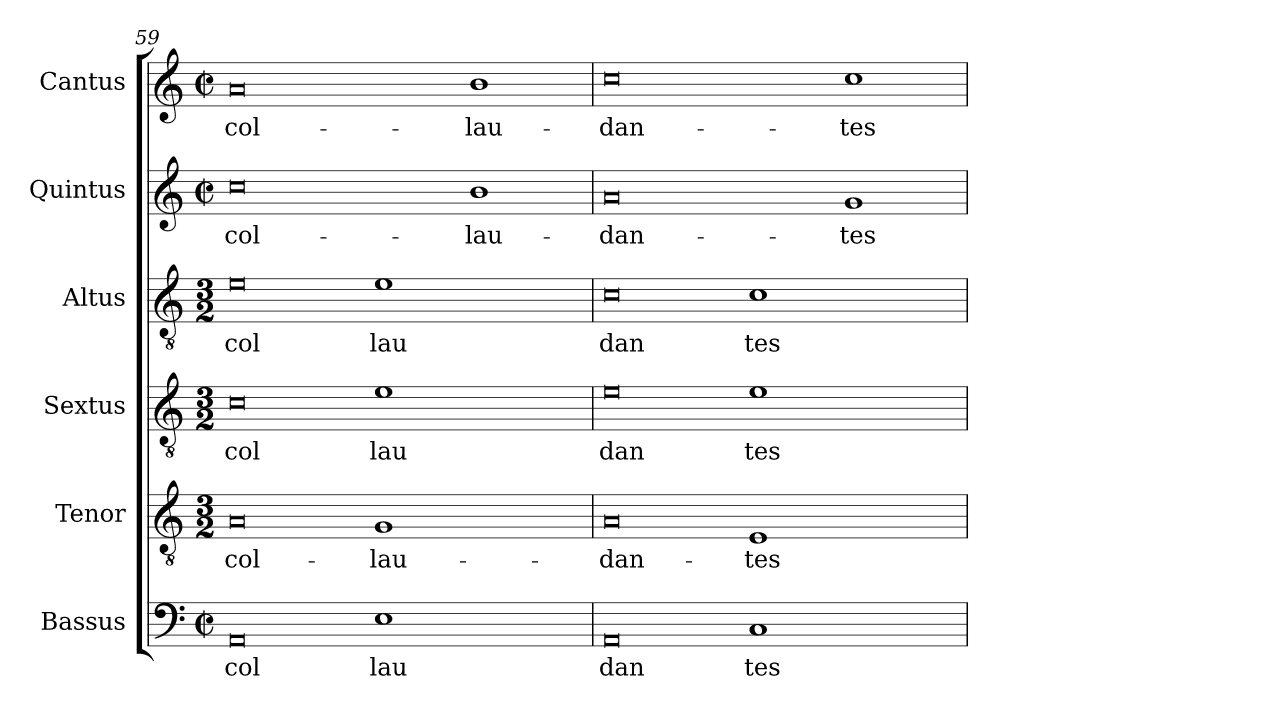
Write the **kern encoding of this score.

**kern	**text	**kern	**text	**kern	**text	**kern	**text	**kern	**text	**kern	**text
*part6	*part6	*part5	*part5	*part4	*part4	*part3	*part3	*part2	*part2	*part1	*part1
*staff6	*staff6	*staff5	*staff5	*staff4	*staff4	*staff3	*staff3	*staff2	*staff2	*staff1	*staff1
*I"Bassus	*	*I"Tenor	*	*I"Sextus	*	*I"Altus	*	*I"Quintus	*	*I"Cantus	*
*clefF4	*	*clefGv2	*	*clefGv2	*	*clefGv2	*	*clefG2	*	*clefG2	*
*M2/2	*	*M3/2	*	*M3/2	*	*M3/2	*	*M2/2	*	*M2/2	*
*met(c|)	*	*	*	*	*	*	*	*met(c|)	*	*met(c|)	*
=59	=59	=59	=59	=59	=59	=59	=59	=59	=59	=59	=59
!	!LO:LY:b:cj	!	!LO:LY:b:cj	!	!LO:LY:b:cj	!	!LO:LY:b:cj	!LO:N:vis=0	!LO:LY:b:cj	!LO:N:vis=0	!LO:LY:b:cj
0AA	col	0A	col-	0c	col	0e	col	0.cc	col-	0.a	col-
!	!LO:LY:b:cj	!	!LO:LY:b:cj	!	!LO:LY:b:cj	!	!LO:LY:b:cj	!	!	!	!
1E	lau	1G	-lau-	1e	lau	1e	lau	.	.	.	.
!	!	!	!	!	!	!	!	!LO:N:vis=1	!LO:LY:b:cj	!LO:N:vis=1	!LO:LY:b:cj
1.ryy	.	1.ryy	.	1.ryy	.	1.ryy	.	1.b	-lau-	1.b	-lau-
=60	=60	=60	=60	=60	=60	=60	=60	=60	=60	=60	=60
!	!LO:LY:b:cj	!	!LO:LY:b:cj	!	!LO:LY:b:cj	!	!LO:LY:b:cj	!LO:N:vis=0	!LO:LY:b:cj	!LO:N:vis=0	!LO:LY:b:cj
0AA	dan	0A	-dan-	0e	dan	0c	dan	0.a	-dan-	0.cc	-dan-
!	!LO:LY:b:cj	!	!LO:LY:b:cj	!	!LO:LY:b:cj	!	!LO:LY:b:cj	!	!	!	!
1C	tes	1E	-tes	1e	tes	1c	tes	.	.	.	.
!	!	!	!	!	!	!	!	!LO:N:vis=1	!LO:LY:b:cj	!LO:N:vis=1	!LO:LY:b:cj
1.ryy	.	1.ryy	.	1.ryy	.	1.ryy	.	1.g	-tes	1.cc	-tes
=	=	=	=	=	=	=	=	=	=	=	=
*-	*-	*-	*-	*-	*-	*-	*-	*-	*-	*-	*-
